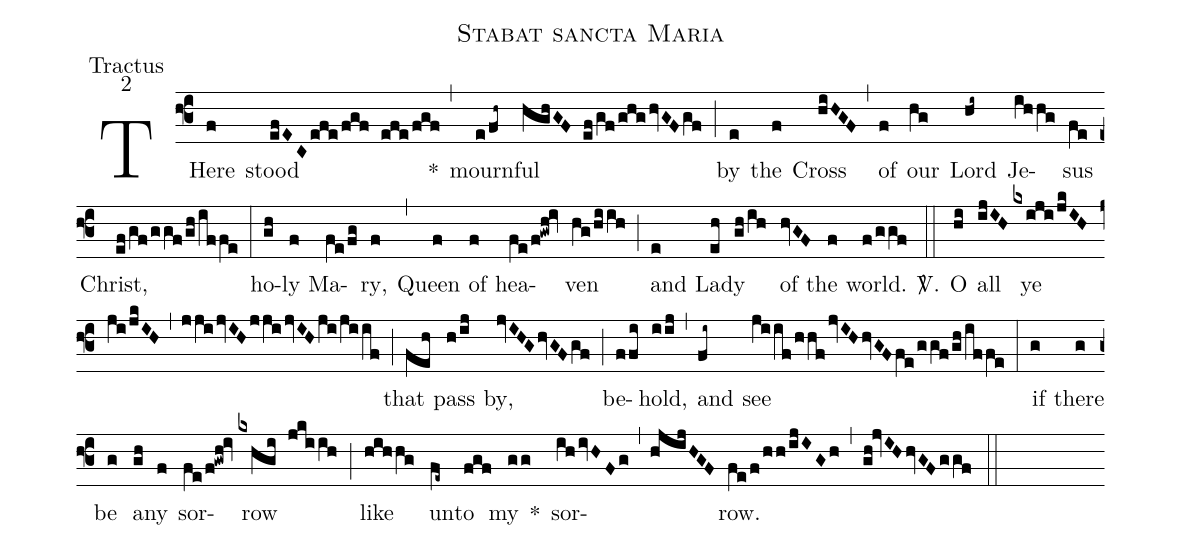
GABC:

name:Stabat sancta Maria;
office-part:Tractus;
mode:2;
%%
(f3) THere(f) stood(efEC/efe/fgf efe/fgf) *(,) mourn(e/fh~)ful(hghGF ef/gf/ghg/hvGF/gf) (;) by(e) the(f) Cross(hiHGF) (,) of(f) our(hg) Lord(hi~) Je(ihhg)sus(fe) Christ,(ef/gf/ggf/gh/iffe) (:) ho(gh)ly(f) Ma(fe/fg)ry,(f) (,) Queen(f) of(f) hea(fe/f!gwh!iv)ven(hg/hiih) (;) and(e) La(eh)dy(gh/ih) of(hvGF) the(f) world.(f/ggf) <sp>V/</sp>.(::) O(hi) all(ijIH) ye(kxiji/jkIH/ji/jkIH) (,) (jji/jvIH/jji/jvIH/ji/jiif) (;) that(feh) pass(h/ij) by,(jvIHG/hvGFgf) (;) be(ffi)hold,(iij) (,) and(fi~) see(jiif/hhf/jvIH/hvGF/fe/ggf/gh/iffe) (:) if(g) there(g) be(g) a(gh)ny(f) sor(fe/f!gwh!iv)row(kxhgi jkiih) (;) like(hihhg) un(fe~)to(fgf) my(gg) *() sor(ih/ivHFg,hjijHGF)row.(fe/f/hh/ijIGh) (,) (gh!jvIH/hvGFggf) (::)
